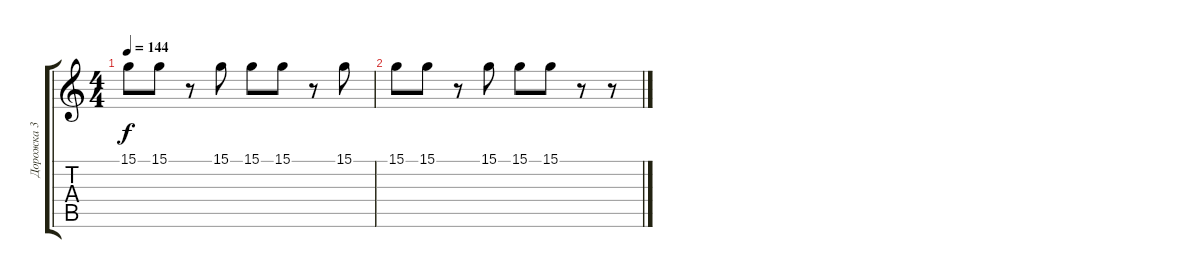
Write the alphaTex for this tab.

\track ("Дорожка 3" "Дорожка 3") {instrument fx1rain}
\staff {score tabs}
\tuning (E4 B3 G3 D3 A2 E2) {hide}
\ts (4 4)
\tempo 144
\clef g2
\ks c
15.1.8{dy f} 15.1.8 r.8 15.1.8 15.1.8 15.1.8 r.8 15.1.8 |
15.1.8 15.1.8 r.8 15.1.8 15.1.8 15.1.8 r.8 r.8
